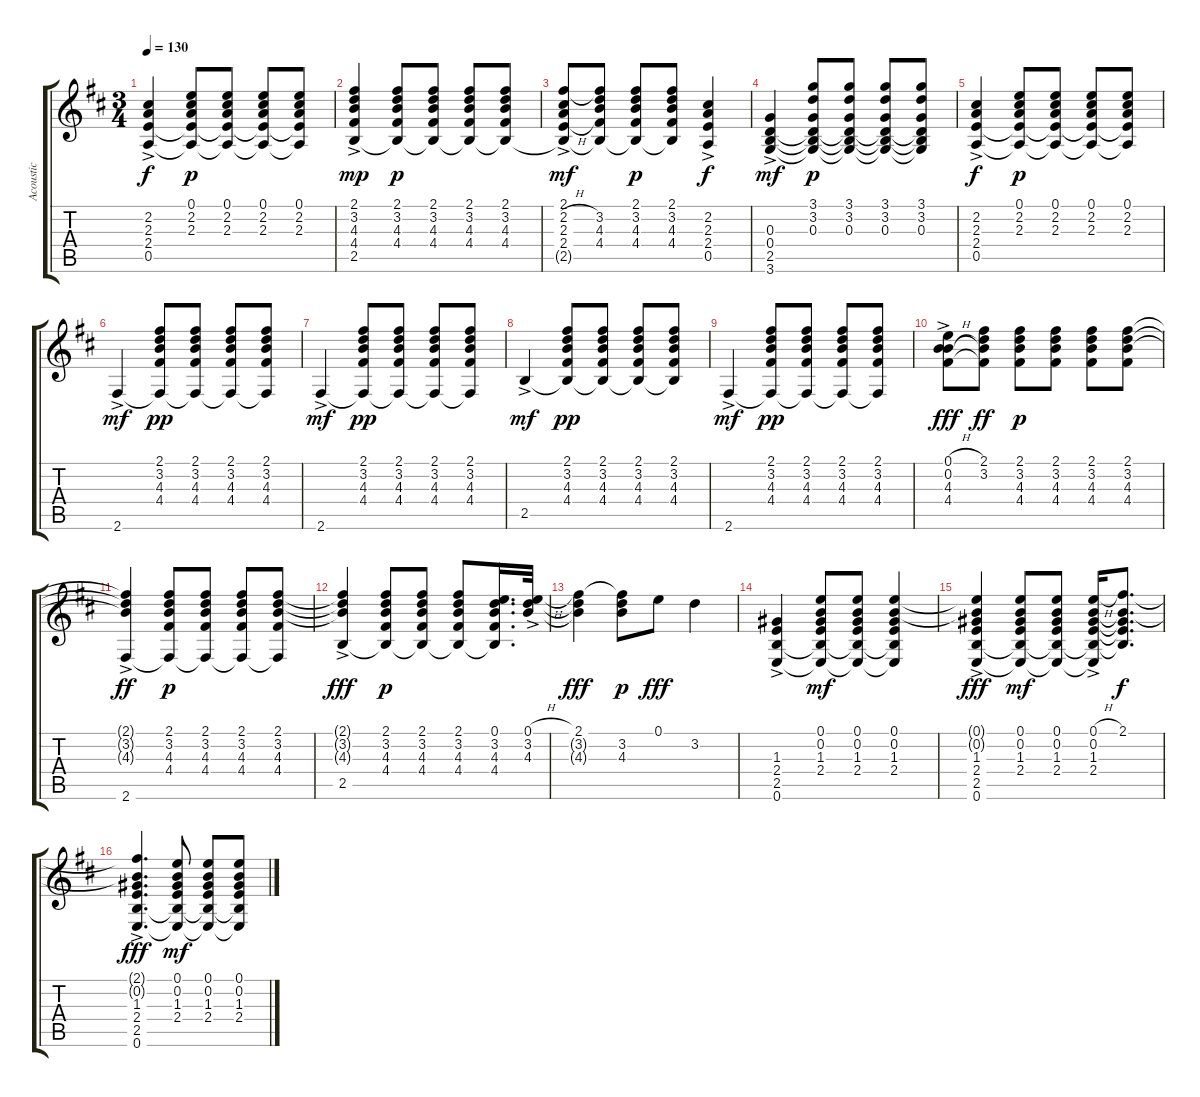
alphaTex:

\track ("Acoustic" "Acoustic") {instrument acousticguitarsteel}
\staff {score tabs}
\tuning (E4 B3 G3 D3 A2 E2) {hide}
\ts (3 4)
\tempo 130
\clef g2
\ks bminor
(2.2{ac} 2.3{ac} 2.4{ac} 0.5{ac}).4{dy f} (0.1 2.2 2.3 2.4{t} 0.5{t}).8{dy p} (0.1 2.2 2.3 2.4{t} 0.5{t}).8 (0.1 2.2 2.3 2.4{t} 0.5{t}).8 (0.1 2.2 2.3 2.4{t} 0.5{t}).8 |
(2.1 3.2 4.3 4.4 2.5{ac}).4{dy mp} (2.1 3.2 4.3 4.4 2.5{t}).8{dy p} (2.1 3.2 4.3 4.4 2.5{t}).8 (2.1 3.2 4.3 4.4 2.5{t}).8 (2.1 3.2 4.3 4.4 2.5{t}).8 |
(2.1 2.2{h ac} 2.3{h ac} 2.4{h ac} 2.5{t}).8{dy mf} (2.1{t} 3.2 4.3 4.4 2.5{t}).8 (2.1 3.2 4.3 4.4 2.5{t}).8{dy p} (2.1 3.2 4.3 4.4 2.5{t}).8 (2.2{ac} 2.3{ac} 2.4{ac} 0.5{ac}).4{dy f} |
(0.3{ac} 0.4{ac} 2.5{ac} 3.6{ac}).4{dy mf} (3.1 3.2 0.3 0.4{t} 2.5{t} 3.6{t}).8{dy p} (3.1 3.2 0.3 0.4{t} 2.5{t} 3.6{t}).8 (3.1 3.2 0.3 0.4{t} 2.5{t} 3.6{t}).8 (3.1 3.2 0.3 0.4{t} 2.5{t} 3.6{t}).8 |
(2.2{ac} 2.3{ac} 2.4{ac} 0.5{ac}).4{dy f} (0.1 2.2 2.3 2.4{t} 0.5{t}).8{dy p} (0.1 2.2 2.3 2.4{t} 0.5{t}).8 (0.1 2.2 2.3 2.4{t} 0.5{t}).8 (0.1 2.2 2.3 2.4{t} 0.5{t}).8 |
2.6{ac}.4{dy mf} (2.1 3.2 4.3 4.4 2.6{t}).8{dy pp} (2.1 3.2 4.3 4.4 2.6{t}).8 (2.1 3.2 4.3 4.4 2.6{t}).8 (2.1 3.2 4.3 4.4 2.6{t}).8 |
2.6{ac}.4{dy mf} (2.1 3.2 4.3 4.4 2.6{t}).8{dy pp} (2.1 3.2 4.3 4.4 2.6{t}).8 (2.1 3.2 4.3 4.4 2.6{t}).8 (2.1 3.2 4.3 4.4 2.6{t}).8 |
2.5{ac}.4{dy mf} (2.1 3.2 4.3 4.4 2.5{t}).8{dy pp} (2.1 3.2 4.3 4.4 2.5{t}).8 (2.1 3.2 4.3 4.4 2.5{t}).8 (2.1 3.2 4.3 4.4 2.5{t}).8 |
2.6{ac}.4{dy mf} (2.1 3.2 4.3 4.4 2.6{t}).8{dy pp} (2.1 3.2 4.3 4.4 2.6{t}).8 (2.1 3.2 4.3 4.4 2.6{t}).8 (2.1 3.2 4.3 4.4 2.6{t}).8 |
(0.1{h ac} 0.2{h ac} 4.3{ac} 4.4{ac}).8{dy fff} (2.1 3.2 4.3{t} 4.4{t}).8{dy ff} (2.1 3.2 4.3 4.4).8{dy p} (2.1 3.2 4.3 4.4).8 (2.1 3.2 4.3 4.4).8 (2.1 3.2 4.3 4.4).8 |
(2.1{t} 3.2{t} 4.3{t} 2.6{ac}).4{dy ff} (2.1 3.2 4.3 4.4 2.6{t}).8{dy p} (2.1 3.2 4.3 4.4 2.6{t}).8 (2.1 3.2 4.3 4.4 2.6{t}).8 (2.1 3.2 4.3 4.4 2.6{t}).8 |
(2.1{t} 3.2{t} 4.3{t} 2.5{ac}).4{dy fff} (2.1 3.2 4.3 4.4 2.5{t}).8{dy p} (2.1 3.2 4.3 4.4 2.5{t}).8 (2.1 3.2 4.3 4.4 2.5{t}).8 (0.1 3.2 4.3 4.4 2.5{t}).16{d} (0.1{h ac} 3.2 4.3).32 |
(2.1 3.2{t} 4.3{t}).4{dy fff} (2.1{t} 3.2 4.3).8{dy p} 0.1.8{dy fff} 3.2.4 |
(1.3{ac} 2.4{ac} 2.5{ac} 0.6{ac}).4 (0.1 0.2 1.3 2.4 2.5{t} 0.6{t}).8{dy mf} (0.1 0.2 1.3 2.4 2.5{t} 0.6{t}).8 (0.1 0.2 1.3 2.4 2.5{t} 0.6{t}).4 |
(0.1{t} 0.2{t} 1.3{ac} 2.4{ac} 2.5{ac} 0.6{ac}).4{dy fff} (0.1 0.2 1.3 2.4 2.5{t} 0.6{t}).8{dy mf} (0.1 0.2 1.3 2.4 2.5{t} 0.6{t}).8 (0.1{h ac} 0.2{ac} 1.3 2.4 2.5{t} 0.6{t}).16 (2.1 0.2{t} 1.3{t} 2.4{t} 2.5{t}).8{d dy f} |
(2.1{t} 0.2{t} 1.3{ac} 2.4{ac} 2.5{ac} 0.6{ac}).4{d dy fff} (0.1 0.2 1.3 2.4 2.5{t} 0.6{t}).8{dy mf} (0.1 0.2 1.3 2.4 2.5{t} 0.6{t}).8 (0.1 0.2 1.3 2.4 2.5{t} 0.6{t}).8
